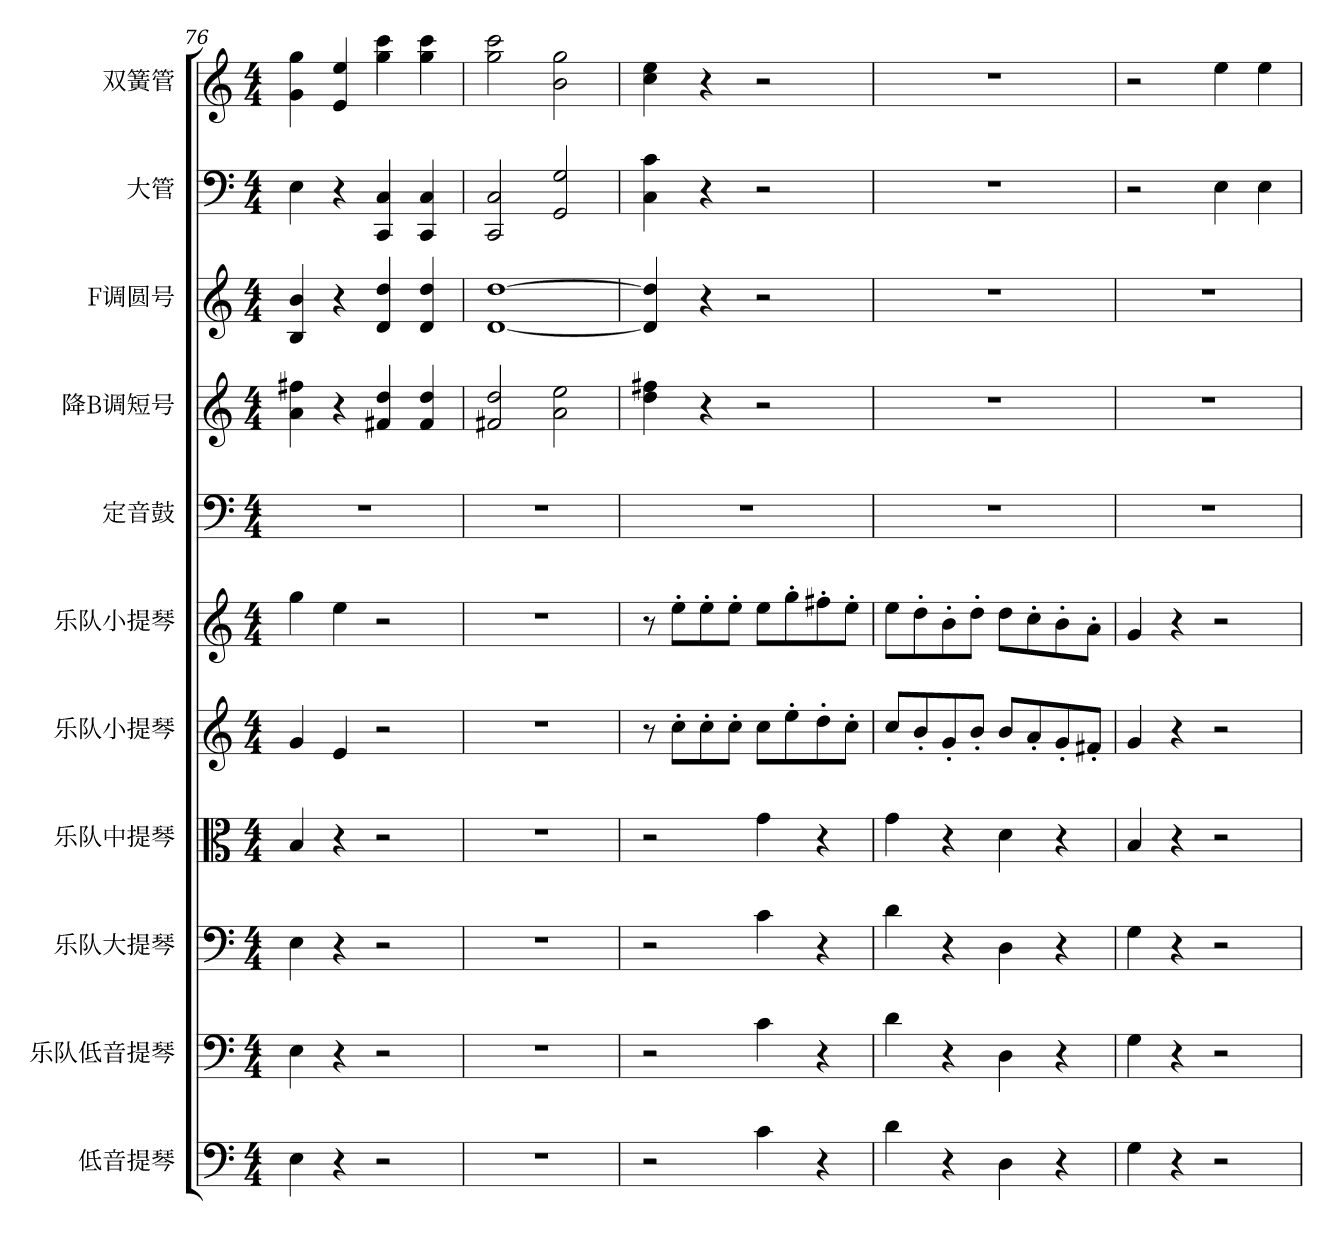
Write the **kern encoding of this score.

**kern	**kern	**kern	**kern	**kern	**kern	**kern	**kern	**kern	**kern	**kern
*part11	*part10	*part9	*part8	*part7	*part6	*part5	*part4	*part3	*part2	*part1
*staff11	*staff10	*staff9	*staff8	*staff7	*staff6	*staff5	*staff4	*staff3	*staff2	*staff1
*I"低音提琴	*I"乐队低音提琴	*I"乐队大提琴	*I"乐队中提琴	*I"乐队小提琴	*I"乐队小提琴	*I"定音鼓	*I"降B调短号	*I"F调圆号	*I"大管	*I"双簧管
*clefF4	*clefF4	*clefF4	*clefC3	*clefG2	*clefG2	*clefF4	*clefG2	*clefG2	*clefF4	*clefG2
*ITrd7c12	*ITrd7c12	*	*	*	*	*	*ITrd1c2	*ITrd4c7	*	*
*k[]	*k[]	*k[]	*k[]	*k[]	*k[]	*k[]	*k[b-e-]	*k[b-]	*k[]	*k[]
*M4/4	*M4/4	*M4/4	*M4/4	*M4/4	*M4/4	*M4/4	*M4/4	*M4/4	*M4/4	*M4/4
=76	=76	=76	=76	=76	=76	=76	=76	=76	=76	=76
4EE\	4EE\	4E\	4B/	4g/	4gg\	1r	4g\ 4een\	4E/ 4e/	4E\	4g\ 4gg\
*	*	*	*	*	*	*	*	*	*	*MM178
4r	4r	4r	4r	4e/	4ee\	.	4r	4r	4r	4e/ 4ee/
*	*	*	*	*	*	*	*	*	*	*MM177
2r	2r	2r	2r	2r	2r	.	4en/ 4cc/	4G/ 4g/	4CC/ 4C/	4gg\ 4ccc\
*	*	*	*	*	*	*	*	*	*	*MM175
.	.	.	.	.	.	.	4e/ 4cc/	4G/ 4g/	4CC/ 4C/	4gg\ 4ccc\
=77	=77	=77	=77	=77	=77	=77	=77	=77	=77	=77
*	*	*	*	*	*	*	*	*	*	*MM172
1r	1r	1r	1r	1r	1r	1r	2en/ 2cc/	[1G [1g	2CC/ 2C/	2gg\ 2ccc\
*	*	*	*	*	*	*	*	*	*	*MM166
.	.	.	.	.	.	.	2g\ 2dd\	.	2GG/ 2G/	2b\ 2gg\
=78	=78	=78	=78	=78	=78	=78	=78	=78	=78	=78
*	*	*	*	*	*	*	*	*	*	*MM176
2r	2r	2r	2r	8r	8r	1r	4cc\ 4een\	4G/] 4g/]	4C\ 4c\	4cc\ 4ee\
.	.	.	.	8cc'\L	8ee'\L	.	.	.	.	.
.	.	.	.	8cc'\	8ee'\	.	4r	4r	4r	4r
.	.	.	.	8cc'\J	8ee'\J	.	.	.	.	.
4C\	4C\	4c\	4g\	8cc\L	8ee\L	.	2r	2r	2r	2r
.	.	.	.	8ee'\	8gg'\	.	.	.	.	.
4r	4r	4r	4r	8dd'\	8ff#X'\	.	.	.	.	.
.	.	.	.	8cc'\J	8ee'\J	.	.	.	.	.
!!LO:PB:g=z
=79	=79	=79	=79	=79	=79	=79	=79	=79	=79	=79
4D\	4D\	4d\	4g\	8cc/L	8ee\L	1r	1r	1r	1r	1r
.	.	.	.	8b'/	8dd'\	.	.	.	.	.
4r	4r	4r	4r	8g'/	8b'\	.	.	.	.	.
.	.	.	.	8b'/J	8dd'\J	.	.	.	.	.
4DD\	4DD\	4D\	4d\	8b/L	8dd\L	.	.	.	.	.
.	.	.	.	8a'/	8cc'\	.	.	.	.	.
4r	4r	4r	4r	8g'/	8b'\	.	.	.	.	.
.	.	.	.	8f#X'/J	8a'\J	.	.	.	.	.
=80	=80	=80	=80	=80	=80	=80	=80	=80	=80	=80
4GG\	4GG\	4G\	4B/	4g/	4g/	1r	1r	1r	2r	2r
4r	4r	4r	4r	4r	4r	.	.	.	.	.
2r	2r	2r	2r	2r	2r	.	.	.	4E\	4ee\
.	.	.	.	.	.	.	.	.	4E\	4ee\
=	=	=	=	=	=	=	=	=	=	=
*-	*-	*-	*-	*-	*-	*-	*-	*-	*-	*-
